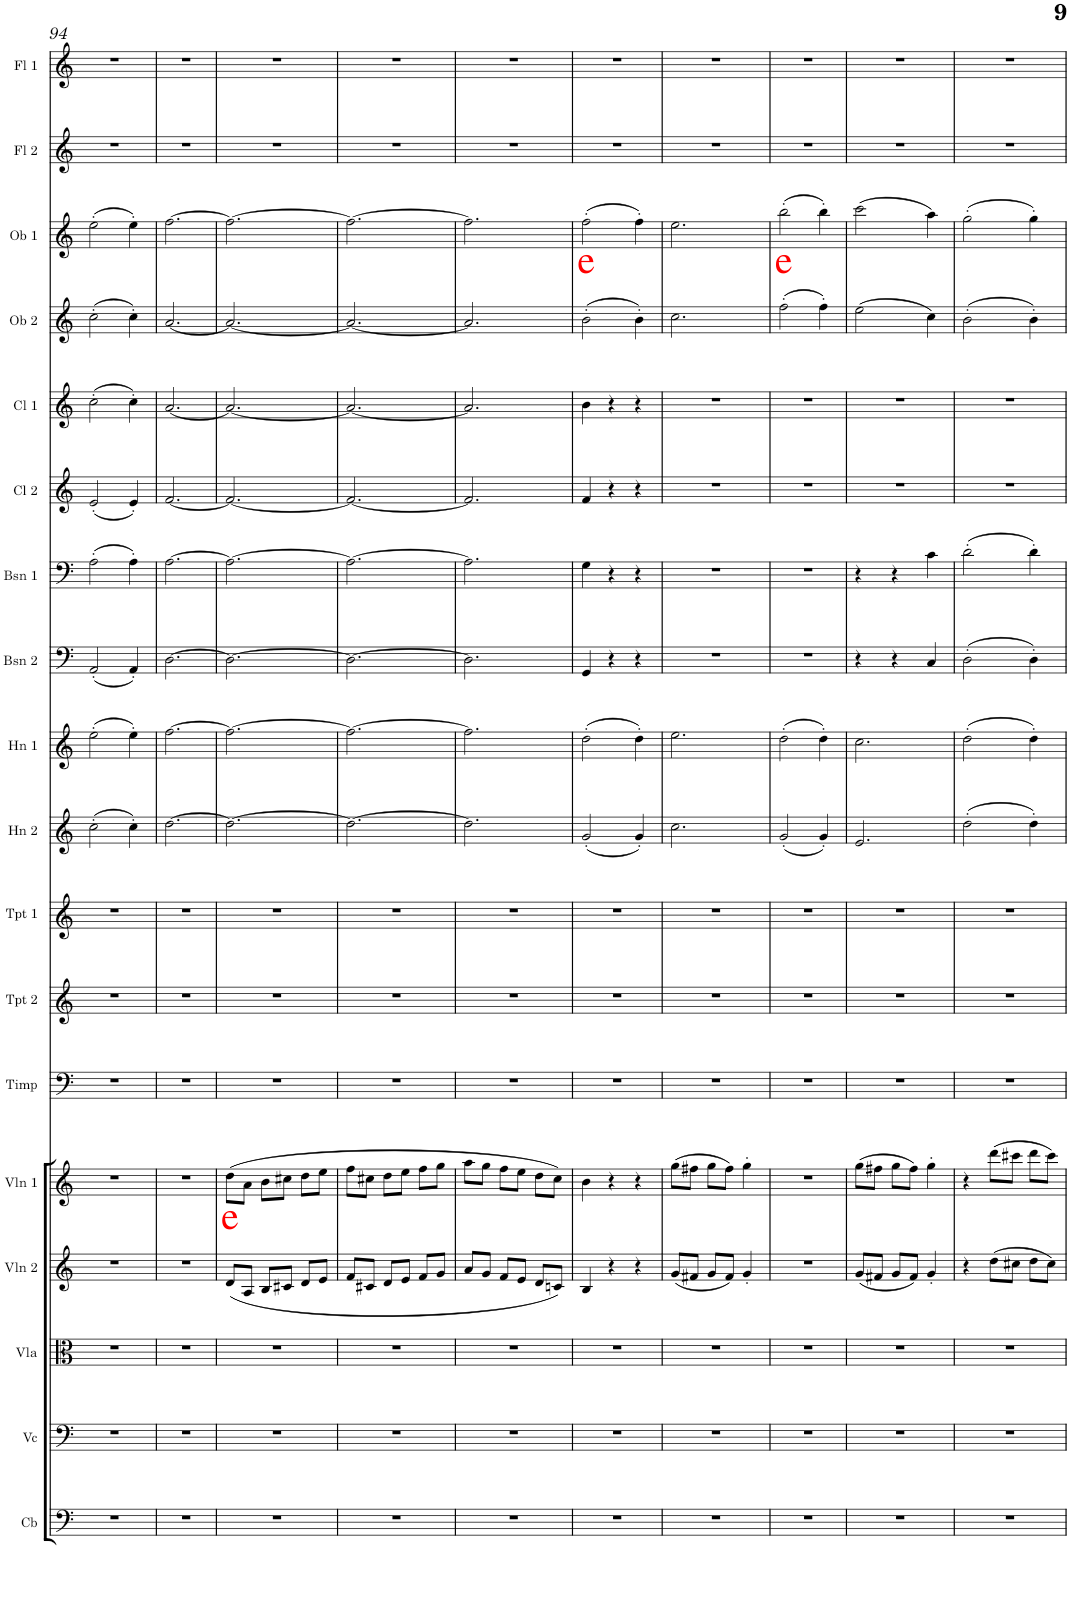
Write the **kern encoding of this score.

**kern	**kern	**kern	**kern	**kern	**text	**kern	**kern	**kern	**kern	**kern	**kern	**kern	**kern	**kern	**kern	**kern	**text	**kern	**kern
*part18	*part17	*part16	*part15	*part14	*part14	*part13	*part12	*part11	*part10	*part9	*part8	*part7	*part6	*part5	*part4	*part3	*part3	*part2	*part1
*staff18	*staff17	*staff16	*staff15	*staff14	*staff14	*staff13	*staff12	*staff11	*staff10	*staff9	*staff8	*staff7	*staff6	*staff5	*staff4	*staff3	*staff3	*staff2	*staff1
*I"Contrabass	*I"Violoncello	*I"Viola	*I"Violin 2	*I"Violin 1	*	*I"Timpani	*I"C Trumpet 2	*I"C Trumpet 1	*I"C Horn 2	*I"C Horn 1	*I"Bassoon 2	*I"Bassoon 1	*I"C Clarinet 2	*I"C Clarinet 1	*I"Oboe 2	*I"Oboe 1	*	*I"Flute 2	*I"Flute 1
*I'Cb	*I'Vc	*I'Vla	*I'Vln 2	*I'Vln 1	*	*I'Timp	*I'Tpt 2	*I'Tpt 1	*I'Hn 2	*I'Hn 1	*I'Bsn 2	*I'Bsn 1	*I'Cl 2	*I'Cl 1	*I'Ob 2	*I'Ob 1	*	*I'Fl 2	*I'Fl 1
!!LO:PB:g=z
*clefF4	*clefF4	*clefC3	*clefG2	*clefG2	*	*clefF4	*clefG2	*clefG2	*clefG2	*clefG2	*clefF4	*clefF4	*clefG2	*clefG2	*clefG2	*clefG2	*	*clefG2	*clefG2
*Trd7c12	*	*	*	*	*	*	*Trd1c2	*Trd1c2	*Trd7c12	*Trd7c12	*	*	*Trd1c2	*Trd1c2	*	*	*	*	*
*k[]	*k[]	*k[]	*k[]	*k[]	*	*k[]	*k[]	*k[]	*k[]	*k[]	*k[]	*k[]	*k[]	*k[]	*k[]	*k[]	*	*k[]	*k[]
*M3/4	*M3/4	*M3/4	*M3/4	*M3/4	*	*M3/4	*M3/4	*M3/4	*M3/4	*M3/4	*M3/4	*M3/4	*M3/4	*M3/4	*M3/4	*M3/4	*	*M3/4	*M3/4
=94	=94	=94	=94	=94	=94	=94	=94	=94	=94	=94	=94	=94	=94	=94	=94	=94	=94	=94	=94
2.r	2.r	2.r	2.r	2.r	.	2.r	2.r	2.r	(2cc'\	(2ee'\	(2AA'/	(2A'\	(2e'/	(2cc'\	(2cc'\	(2ee'\	.	2.r	2.r
.	.	.	.	.	.	.	.	.	4cc'\)	4ee'\)	4AA'/)	4A'\)	4e'/)	4cc'\)	4cc'\)	4ee'\)	.	.	.
=95	=95	=95	=95	=95	=95	=95	=95	=95	=95	=95	=95	=95	=95	=95	=95	=95	=95	=95	=95
2.r	2.r	2.r	2.r	2.r	.	2.r	2.r	2.r	[2.dd\	[2.ff\	[2.D\	[2.A\	[2.f/	[2.a/	[2.a/	[2.ff\	.	2.r	2.r
=96	=96	=96	=96	=96	=96	=96	=96	=96	=96	=96	=96	=96	=96	=96	=96	=96	=96	=96	=96
!	!	!	!	!	!LO:LY:b:color=#FF0000	!	!	!	!	!	!	!	!	!	!	!	!	!	!
2.r	2.r	2.r	(8d/L	(8dd\L	e	2.r	2.r	2.r	2.dd\_	2.ff\_	2.D\_	2.A\_	2.f/_	2.a/_	2.a/_	2.ff\_	.	2.r	2.r
.	.	.	8A/J	8a\J	.	.	.	.	.	.	.	.	.	.	.	.	.	.	.
.	.	.	8B/L	8b\L	.	.	.	.	.	.	.	.	.	.	.	.	.	.	.
.	.	.	8c#X/J	8cc#X\J	.	.	.	.	.	.	.	.	.	.	.	.	.	.	.
.	.	.	8d/L	8dd\L	.	.	.	.	.	.	.	.	.	.	.	.	.	.	.
.	.	.	8e/J	8ee\J	.	.	.	.	.	.	.	.	.	.	.	.	.	.	.
=97	=97	=97	=97	=97	=97	=97	=97	=97	=97	=97	=97	=97	=97	=97	=97	=97	=97	=97	=97
2.r	2.r	2.r	8f/L	8ff\L	.	2.r	2.r	2.r	2.dd\_	2.ff\_	2.D\_	2.A\_	2.f/_	2.a/_	2.a/_	2.ff\_	.	2.r	2.r
.	.	.	8c#X/J	8cc#X\J	.	.	.	.	.	.	.	.	.	.	.	.	.	.	.
.	.	.	8d/L	8dd\L	.	.	.	.	.	.	.	.	.	.	.	.	.	.	.
.	.	.	8e/J	8ee\J	.	.	.	.	.	.	.	.	.	.	.	.	.	.	.
.	.	.	8f/L	8ff\L	.	.	.	.	.	.	.	.	.	.	.	.	.	.	.
.	.	.	8g/J	8gg\J	.	.	.	.	.	.	.	.	.	.	.	.	.	.	.
=98	=98	=98	=98	=98	=98	=98	=98	=98	=98	=98	=98	=98	=98	=98	=98	=98	=98	=98	=98
2.r	2.r	2.r	8a/L	8aa\L	.	2.r	2.r	2.r	2.dd\]	2.ff\]	2.D\]	2.A\]	2.f/]	2.a/]	2.a/]	2.ff\]	.	2.r	2.r
.	.	.	8g/J	8gg\J	.	.	.	.	.	.	.	.	.	.	.	.	.	.	.
.	.	.	8f/L	8ff\L	.	.	.	.	.	.	.	.	.	.	.	.	.	.	.
.	.	.	8e/J	8ee\J	.	.	.	.	.	.	.	.	.	.	.	.	.	.	.
.	.	.	8d/L	8dd\L	.	.	.	.	.	.	.	.	.	.	.	.	.	.	.
.	.	.	8cn/J)	8cc\J)	.	.	.	.	.	.	.	.	.	.	.	.	.	.	.
=99	=99	=99	=99	=99	=99	=99	=99	=99	=99	=99	=99	=99	=99	=99	=99	=99	=99	=99	=99
!	!	!	!	!	!	!	!	!	!	!	!	!	!	!	!	!	!LO:LY:b:color=#FF0000	!	!
2.r	2.r	2.r	4B/	4b\	.	2.r	2.r	2.r	(2g'/	(2dd'\	4GG/	4G\	4f/	4b\	(2b'\	(2ff'\	e	2.r	2.r
.	.	.	4r	4r	.	.	.	.	.	.	4r	4r	4r	4r	.	.	.	.	.
.	.	.	4r	4r	.	.	.	.	4g'/)	4dd'\)	4r	4r	4r	4r	4b'\)	4ff'\)	.	.	.
=100	=100	=100	=100	=100	=100	=100	=100	=100	=100	=100	=100	=100	=100	=100	=100	=100	=100	=100	=100
2.r	2.r	2.r	(8g/L	(8gg\L	.	2.r	2.r	2.r	2.cc\	2.ee\	2.r	2.r	2.r	2.r	2.cc\	2.ee\	.	2.r	2.r
.	.	.	8f#X/J	8ff#X\J	.	.	.	.	.	.	.	.	.	.	.	.	.	.	.
.	.	.	8g/L	8gg\L	.	.	.	.	.	.	.	.	.	.	.	.	.	.	.
.	.	.	8f#/J)	8ff#\J)	.	.	.	.	.	.	.	.	.	.	.	.	.	.	.
.	.	.	4g'/	4gg'\	.	.	.	.	.	.	.	.	.	.	.	.	.	.	.
=101	=101	=101	=101	=101	=101	=101	=101	=101	=101	=101	=101	=101	=101	=101	=101	=101	=101	=101	=101
!	!	!	!	!	!	!	!	!	!	!	!	!	!	!	!	!	!LO:LY:b:color=#FF0000	!	!
2.r	2.r	2.r	2.r	2.r	.	2.r	2.r	2.r	(2g'/	(2dd'\	2.r	2.r	2.r	2.r	(2ff'\	(2bb'\	e	2.r	2.r
.	.	.	.	.	.	.	.	.	4g'/)	4dd'\)	.	.	.	.	4ff'\)	4bb'\)	.	.	.
=102	=102	=102	=102	=102	=102	=102	=102	=102	=102	=102	=102	=102	=102	=102	=102	=102	=102	=102	=102
2.r	2.r	2.r	(8g/L	(8gg\L	.	2.r	2.r	2.r	2.e/	2.cc\	4r	4r	2.r	2.r	(2ee\	(2ccc\	.	2.r	2.r
.	.	.	8f#X/J	8ff#X\J	.	.	.	.	.	.	.	.	.	.	.	.	.	.	.
.	.	.	8g/L	8gg\L	.	.	.	.	.	.	4r	4r	.	.	.	.	.	.	.
.	.	.	8f#/J)	8ff#\J)	.	.	.	.	.	.	.	.	.	.	.	.	.	.	.
.	.	.	4g'/	4gg'\	.	.	.	.	.	.	4C/	4c\	.	.	4cc\)	4aa\)	.	.	.
=103	=103	=103	=103	=103	=103	=103	=103	=103	=103	=103	=103	=103	=103	=103	=103	=103	=103	=103	=103
2.r	2.r	2.r	4r	4r	.	2.r	2.r	2.r	(2dd'\	(2dd'\	(2D'\	(2d'\	2.r	2.r	(2b'\	(2gg'\	.	2.r	2.r
.	.	.	(8dd\L	(8ddd\L	.	.	.	.	.	.	.	.	.	.	.	.	.	.	.
.	.	.	8cc#X\J	8ccc#X\J	.	.	.	.	.	.	.	.	.	.	.	.	.	.	.
.	.	.	8dd\L	8ddd\L	.	.	.	.	4dd'\)	4dd'\)	4D'\)	4d'\)	.	.	4b'\)	4gg'\)	.	.	.
.	.	.	8cc#\J)	8ccc#\J)	.	.	.	.	.	.	.	.	.	.	.	.	.	.	.
=	=	=	=	=	=	=	=	=	=	=	=	=	=	=	=	=	=	=	=
*-	*-	*-	*-	*-	*-	*-	*-	*-	*-	*-	*-	*-	*-	*-	*-	*-	*-	*-	*-
